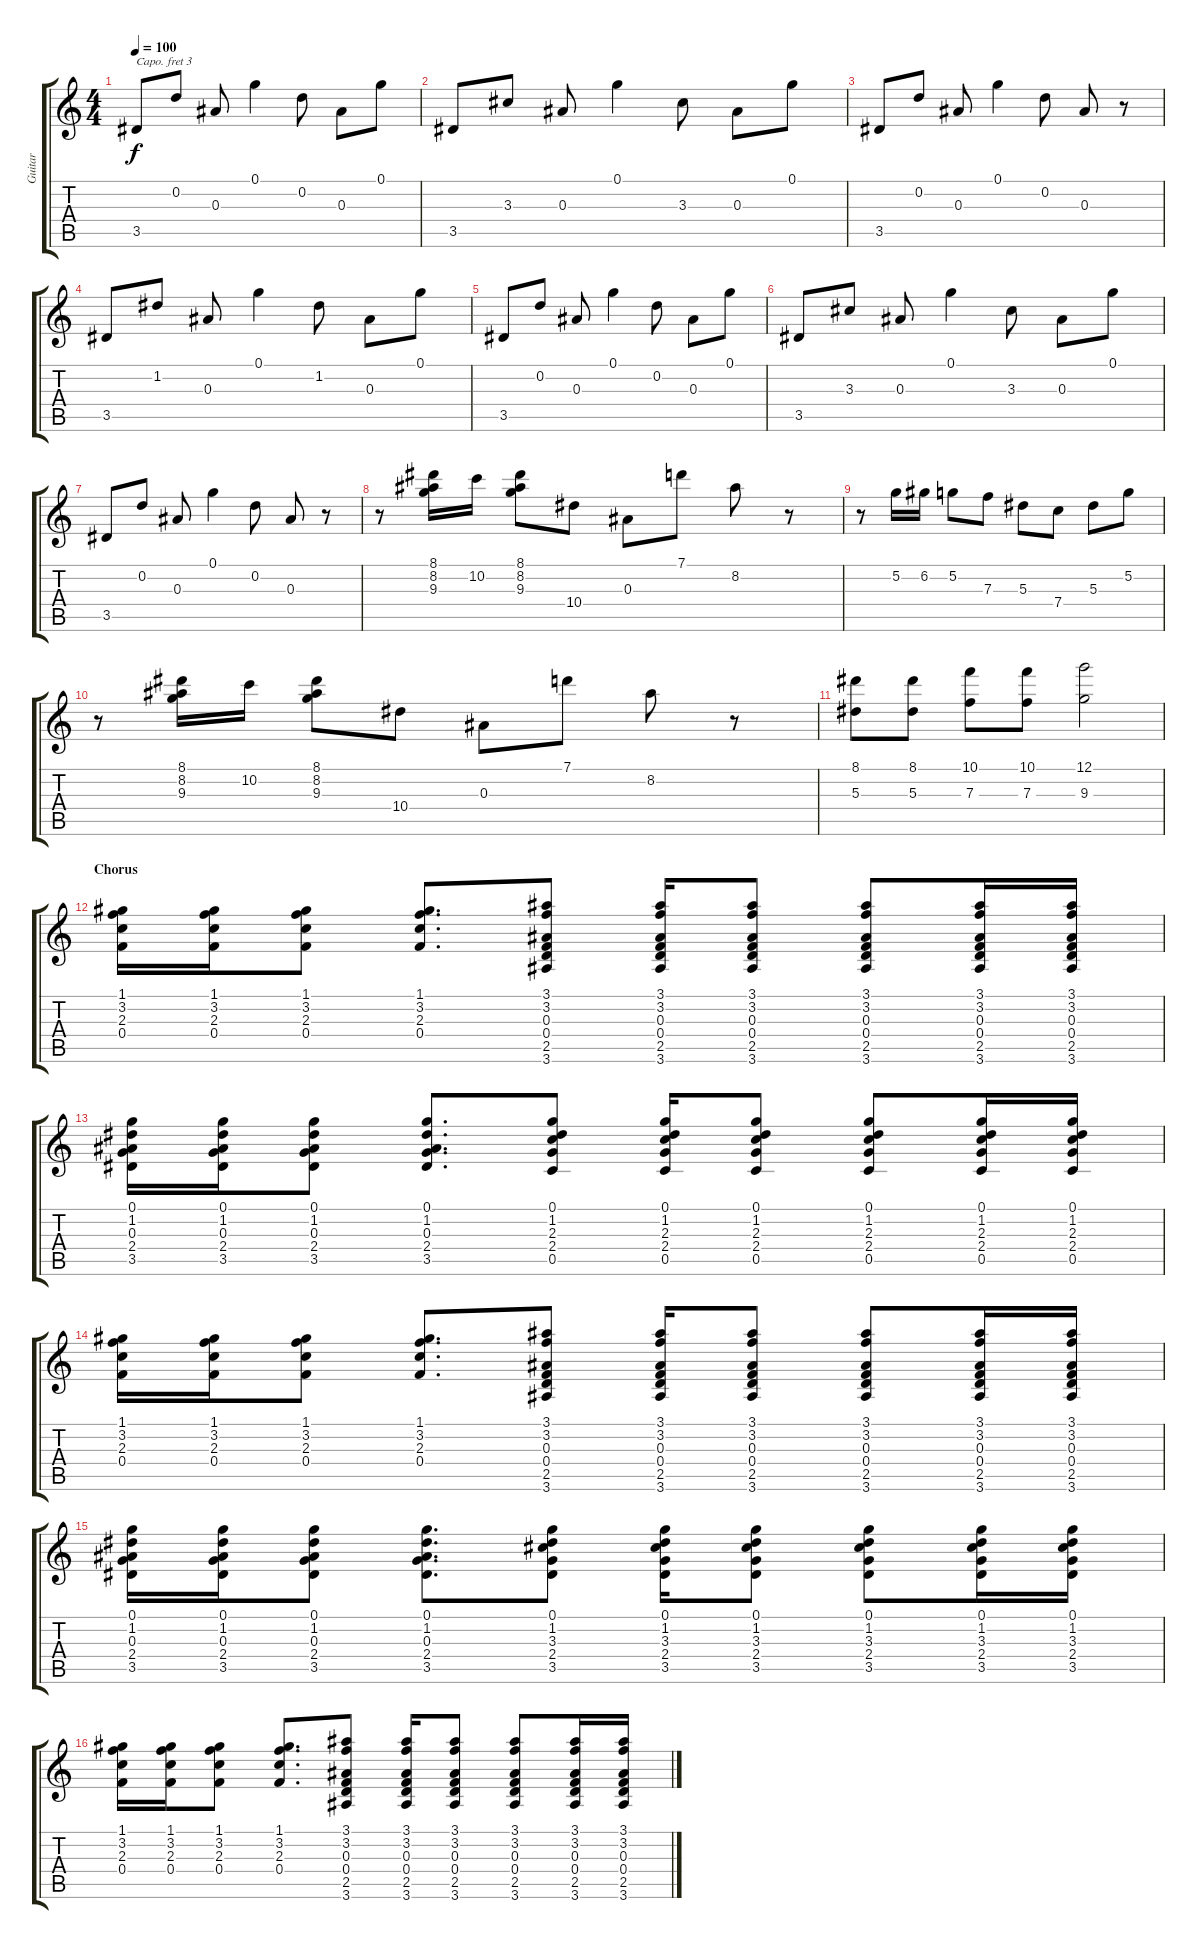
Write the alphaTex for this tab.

\track ("Guitar" "Guitar") {instrument electricguitarclean}
\staff {score tabs}
\capo 3
\tuning (E4 B3 G3 D3 A2 E2) {hide}
\ts (4 4)
\tempo 100
\clef g2
\ks c
3.5.8{dy f} 0.2.8 0.3.8 0.1.4 0.2.8 0.3.8 0.1.8 |
3.5.8 3.3.8 0.3.8 0.1.4 3.3.8 0.3.8 0.1.8 |
3.5.8 0.2.8 0.3.8 0.1.4 0.2.8 0.3.8 r.8 |
3.5.8 1.2.8 0.3.8 0.1.4 1.2.8 0.3.8 0.1.8 |
3.5.8 0.2.8 0.3.8 0.1.4 0.2.8 0.3.8 0.1.8 |
3.5.8 3.3.8 0.3.8 0.1.4 3.3.8 0.3.8 0.1.8 |
3.5.8 0.2.8 0.3.8 0.1.4 0.2.8 0.3.8 r.8 |
r.8 (8.1 8.2 9.3).16 10.2.16 (8.1 8.2 9.3).8 10.4.8 0.3.8 7.1.8 8.2.8 r.8 |
r.8 5.2.16 6.2.16 5.2.8 7.3.8 5.3.8 7.4.8 5.3.8 5.2.8 |
r.8 (8.1 8.2 9.3).16 10.2.16 (8.1 8.2 9.3).8 10.4.8 0.3.8 7.1.8 8.2.8 r.8 |
(8.1 5.3).8 (8.1 5.3).8 (10.1 7.3).8 (10.1 7.3).8 (12.1 9.3).2 |
\section ("" "Chorus")
(1.1 3.2 2.3 0.4).16 (1.1 3.2 2.3 0.4).16 (1.1 3.2 2.3 0.4).8 (1.1 3.2 2.3 0.4).8{d} (3.1 3.2 0.3 0.4 2.5 3.6).8 (3.1 3.2 0.3 0.4 2.5 3.6).16 (3.1 3.2 0.3 0.4 2.5 3.6).8 (3.1 3.2 0.3 0.4 2.5 3.6).8 (3.1 3.2 0.3 0.4 2.5 3.6).16 (3.1 3.2 0.3 0.4 2.5 3.6).16 |
(0.1 1.2 0.3 2.4 3.5).16 (0.1 1.2 0.3 2.4 3.5).16 (0.1 1.2 0.3 2.4 3.5).8 (0.1 1.2 0.3 2.4 3.5).8{d} (0.1 1.2 2.3 2.4 0.5).8 (0.1 1.2 2.3 2.4 0.5).16 (0.1 1.2 2.3 2.4 0.5).8 (0.1 1.2 2.3 2.4 0.5).8 (0.1 1.2 2.3 2.4 0.5).16 (0.1 1.2 2.3 2.4 0.5).16 |
(1.1 3.2 2.3 0.4).16 (1.1 3.2 2.3 0.4).16 (1.1 3.2 2.3 0.4).8 (1.1 3.2 2.3 0.4).8{d} (3.1 3.2 0.3 0.4 2.5 3.6).8 (3.1 3.2 0.3 0.4 2.5 3.6).16 (3.1 3.2 0.3 0.4 2.5 3.6).8 (3.1 3.2 0.3 0.4 2.5 3.6).8 (3.1 3.2 0.3 0.4 2.5 3.6).16 (3.1 3.2 0.3 0.4 2.5 3.6).16 |
(0.1 1.2 0.3 2.4 3.5).16 (0.1 1.2 0.3 2.4 3.5).16 (0.1 1.2 0.3 2.4 3.5).8 (0.1 1.2 0.3 2.4 3.5).8{d} (0.1 1.2 3.3 2.4 3.5).8 (0.1 1.2 3.3 2.4 3.5).16 (0.1 1.2 3.3 2.4 3.5).8 (0.1 1.2 3.3 2.4 3.5).8 (0.1 1.2 3.3 2.4 3.5).16 (0.1 1.2 3.3 2.4 3.5).16 |
(1.1 3.2 2.3 0.4).16 (1.1 3.2 2.3 0.4).16 (1.1 3.2 2.3 0.4).8 (1.1 3.2 2.3 0.4).8{d} (3.1 3.2 0.3 0.4 2.5 3.6).8 (3.1 3.2 0.3 0.4 2.5 3.6).16 (3.1 3.2 0.3 0.4 2.5 3.6).8 (3.1 3.2 0.3 0.4 2.5 3.6).8 (3.1 3.2 0.3 0.4 2.5 3.6).16 (3.1 3.2 0.3 0.4 2.5 3.6).16
